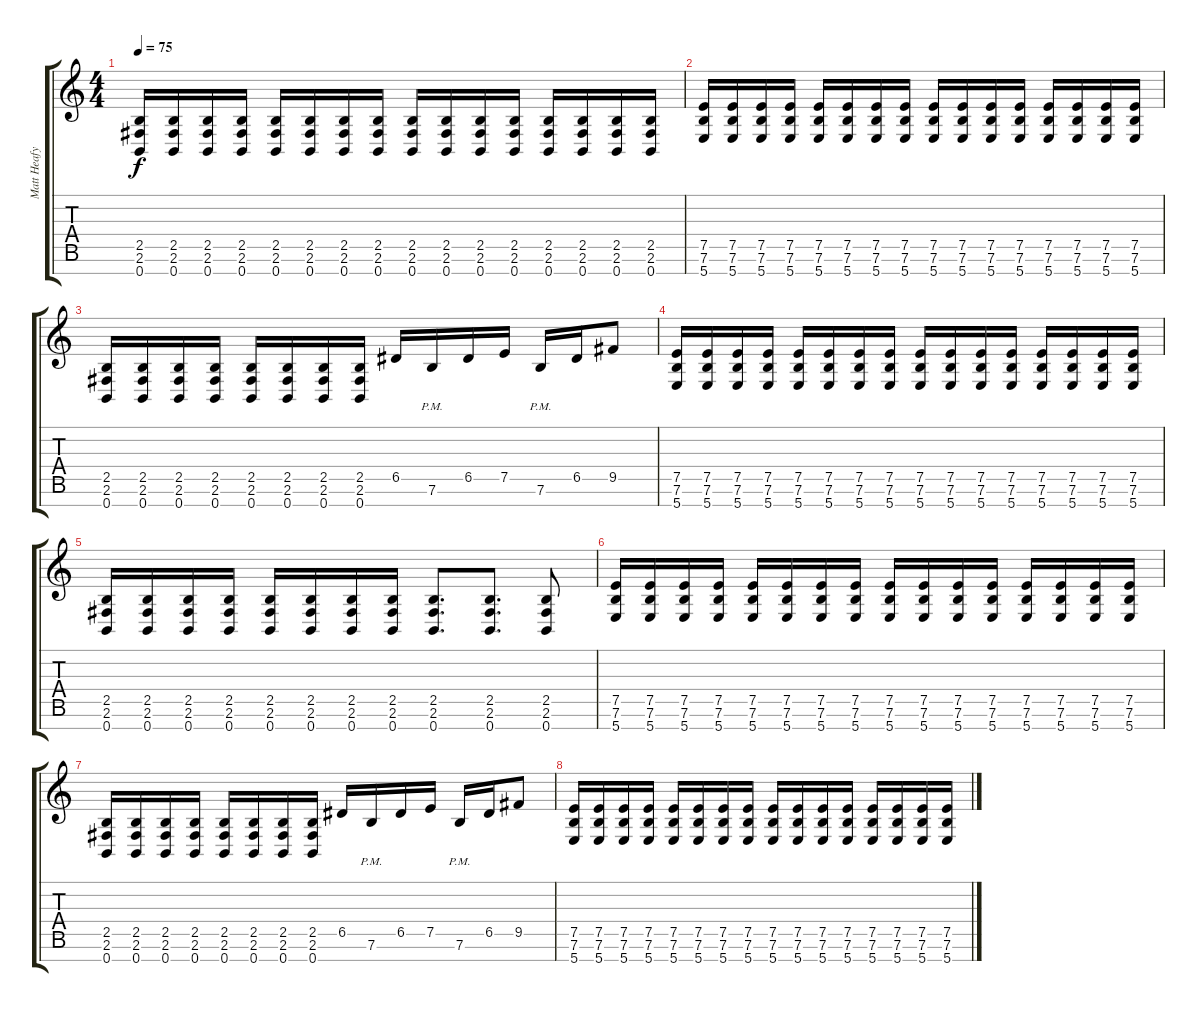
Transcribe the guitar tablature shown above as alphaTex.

\track ("Matt Heafy" "Matt Heafy") {instrument distortionguitar}
\staff {score tabs}
\tuning (E4 B3 G3 D3 A2 E2 B1) {hide}
\ts (4 4)
\tempo 75
\clef g2
\ks c
(2.5 2.6 0.7).16{dy f} (2.5 2.6 0.7).16 (2.5 2.6 0.7).16 (2.5 2.6 0.7).16 (2.5 2.6 0.7).16 (2.5 2.6 0.7).16 (2.5 2.6 0.7).16 (2.5 2.6 0.7).16 (2.5 2.6 0.7).16 (2.5 2.6 0.7).16 (2.5 2.6 0.7).16 (2.5 2.6 0.7).16 (2.5 2.6 0.7).16 (2.5 2.6 0.7).16 (2.5 2.6 0.7).16 (2.5 2.6 0.7).16 |
(7.5 7.6 5.7).16 (7.5 7.6 5.7).16 (7.5 7.6 5.7).16 (7.5 7.6 5.7).16 (7.5 7.6 5.7).16 (7.5 7.6 5.7).16 (7.5 7.6 5.7).16 (7.5 7.6 5.7).16 (7.5 7.6 5.7).16 (7.5 7.6 5.7).16 (7.5 7.6 5.7).16 (7.5 7.6 5.7).16 (7.5 7.6 5.7).16 (7.5 7.6 5.7).16 (7.5 7.6 5.7).16 (7.5 7.6 5.7).16 |
(2.5 2.6 0.7).16 (2.5 2.6 0.7).16 (2.5 2.6 0.7).16 (2.5 2.6 0.7).16 (2.5 2.6 0.7).16 (2.5 2.6 0.7).16 (2.5 2.6 0.7).16 (2.5 2.6 0.7).16 6.5.16 7.6{pm}.16 6.5.16 7.5.16 7.6{pm}.16 6.5.16 9.5.8 |
(7.5 7.6 5.7).16 (7.5 7.6 5.7).16 (7.5 7.6 5.7).16 (7.5 7.6 5.7).16 (7.5 7.6 5.7).16 (7.5 7.6 5.7).16 (7.5 7.6 5.7).16 (7.5 7.6 5.7).16 (7.5 7.6 5.7).16 (7.5 7.6 5.7).16 (7.5 7.6 5.7).16 (7.5 7.6 5.7).16 (7.5 7.6 5.7).16 (7.5 7.6 5.7).16 (7.5 7.6 5.7).16 (7.5 7.6 5.7).16 |
(2.5 2.6 0.7).16 (2.5 2.6 0.7).16 (2.5 2.6 0.7).16 (2.5 2.6 0.7).16 (2.5 2.6 0.7).16 (2.5 2.6 0.7).16 (2.5 2.6 0.7).16 (2.5 2.6 0.7).16 (2.5 2.6 0.7).8{d} (2.5 2.6 0.7).8{d} (2.5 2.6 0.7).8 |
(7.5 7.6 5.7).16 (7.5 7.6 5.7).16 (7.5 7.6 5.7).16 (7.5 7.6 5.7).16 (7.5 7.6 5.7).16 (7.5 7.6 5.7).16 (7.5 7.6 5.7).16 (7.5 7.6 5.7).16 (7.5 7.6 5.7).16 (7.5 7.6 5.7).16 (7.5 7.6 5.7).16 (7.5 7.6 5.7).16 (7.5 7.6 5.7).16 (7.5 7.6 5.7).16 (7.5 7.6 5.7).16 (7.5 7.6 5.7).16 |
(2.5 2.6 0.7).16 (2.5 2.6 0.7).16 (2.5 2.6 0.7).16 (2.5 2.6 0.7).16 (2.5 2.6 0.7).16 (2.5 2.6 0.7).16 (2.5 2.6 0.7).16 (2.5 2.6 0.7).16 6.5.16 7.6{pm}.16 6.5.16 7.5.16 7.6{pm}.16 6.5.16 9.5.8 |
(7.5 7.6 5.7).16 (7.5 7.6 5.7).16 (7.5 7.6 5.7).16 (7.5 7.6 5.7).16 (7.5 7.6 5.7).16 (7.5 7.6 5.7).16 (7.5 7.6 5.7).16 (7.5 7.6 5.7).16 (7.5 7.6 5.7).16 (7.5 7.6 5.7).16 (7.5 7.6 5.7).16 (7.5 7.6 5.7).16 (7.5 7.6 5.7).16 (7.5 7.6 5.7).16 (7.5 7.6 5.7).16 (7.5 7.6 5.7).16
